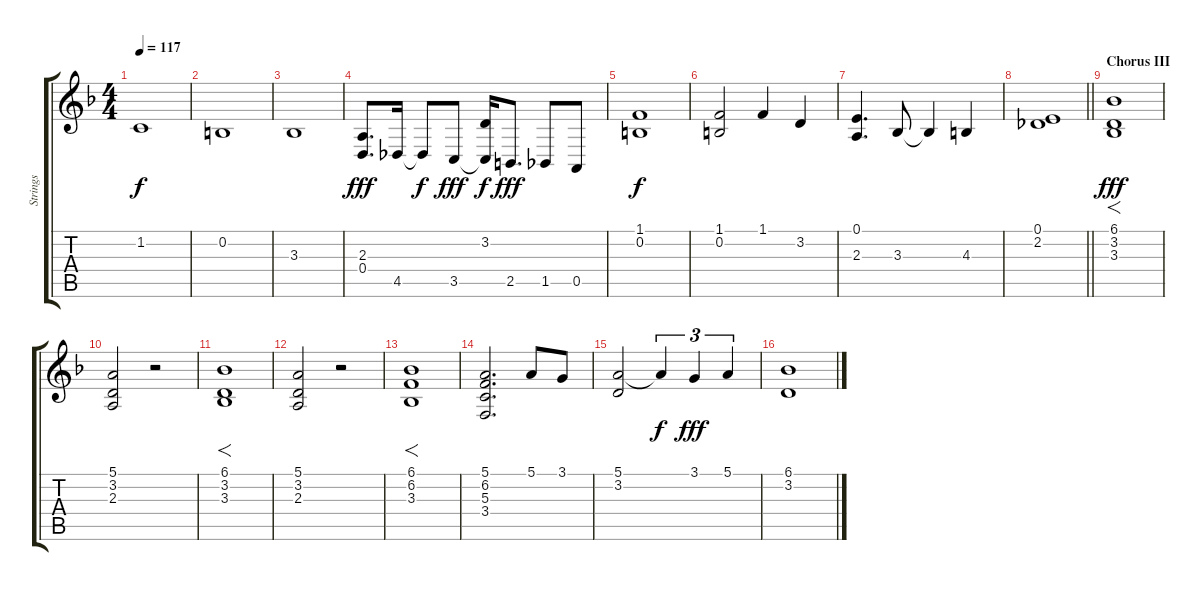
\track ("Strings" "Strings") {instrument stringensemble1}
\staff {score tabs}
\tuning (E4 B3 G3 D3 A2 E2) {hide}
\ts (4 4)
\tempo 117
\clef g2
\ks f
1.2.1{dy f} |
0.2.1 |
3.3.1 |
(2.3 0.4).8{d dy fff} 4.5.16 4.5{t}.8{dy f} 3.5.8{dy fff} (3.2 3.5{t}).16{dy f} 2.5.8{d dy fff} 1.5.8 0.5.8 |
(1.1 0.2).1{dy f} |
(1.1 0.2).2 1.1.4 3.2.4 |
(0.1 2.3).4{d} 3.3.8 3.3{t}.4 4.3.4 |
\barLineRight lightlight
(0.1 2.2).1 |
\section ("" "Chorus III")
(6.1 3.2 3.3).1{f dy fff} |
(5.1 3.2 2.3).2 r.2 |
(6.1 3.2 3.3).1{f} |
(5.1 3.2 2.3).2 r.2 |
(6.1 6.2 3.3).1{f} |
(5.1 6.2 5.3 3.4).2{d} 5.1.8 3.1.8 |
(5.1 3.2).2 5.1{t}.4{tu (3 2) dy f} 3.1.4{tu (3 2) dy fff} 5.1.4{tu (3 2)} |
(6.1 3.2).1
